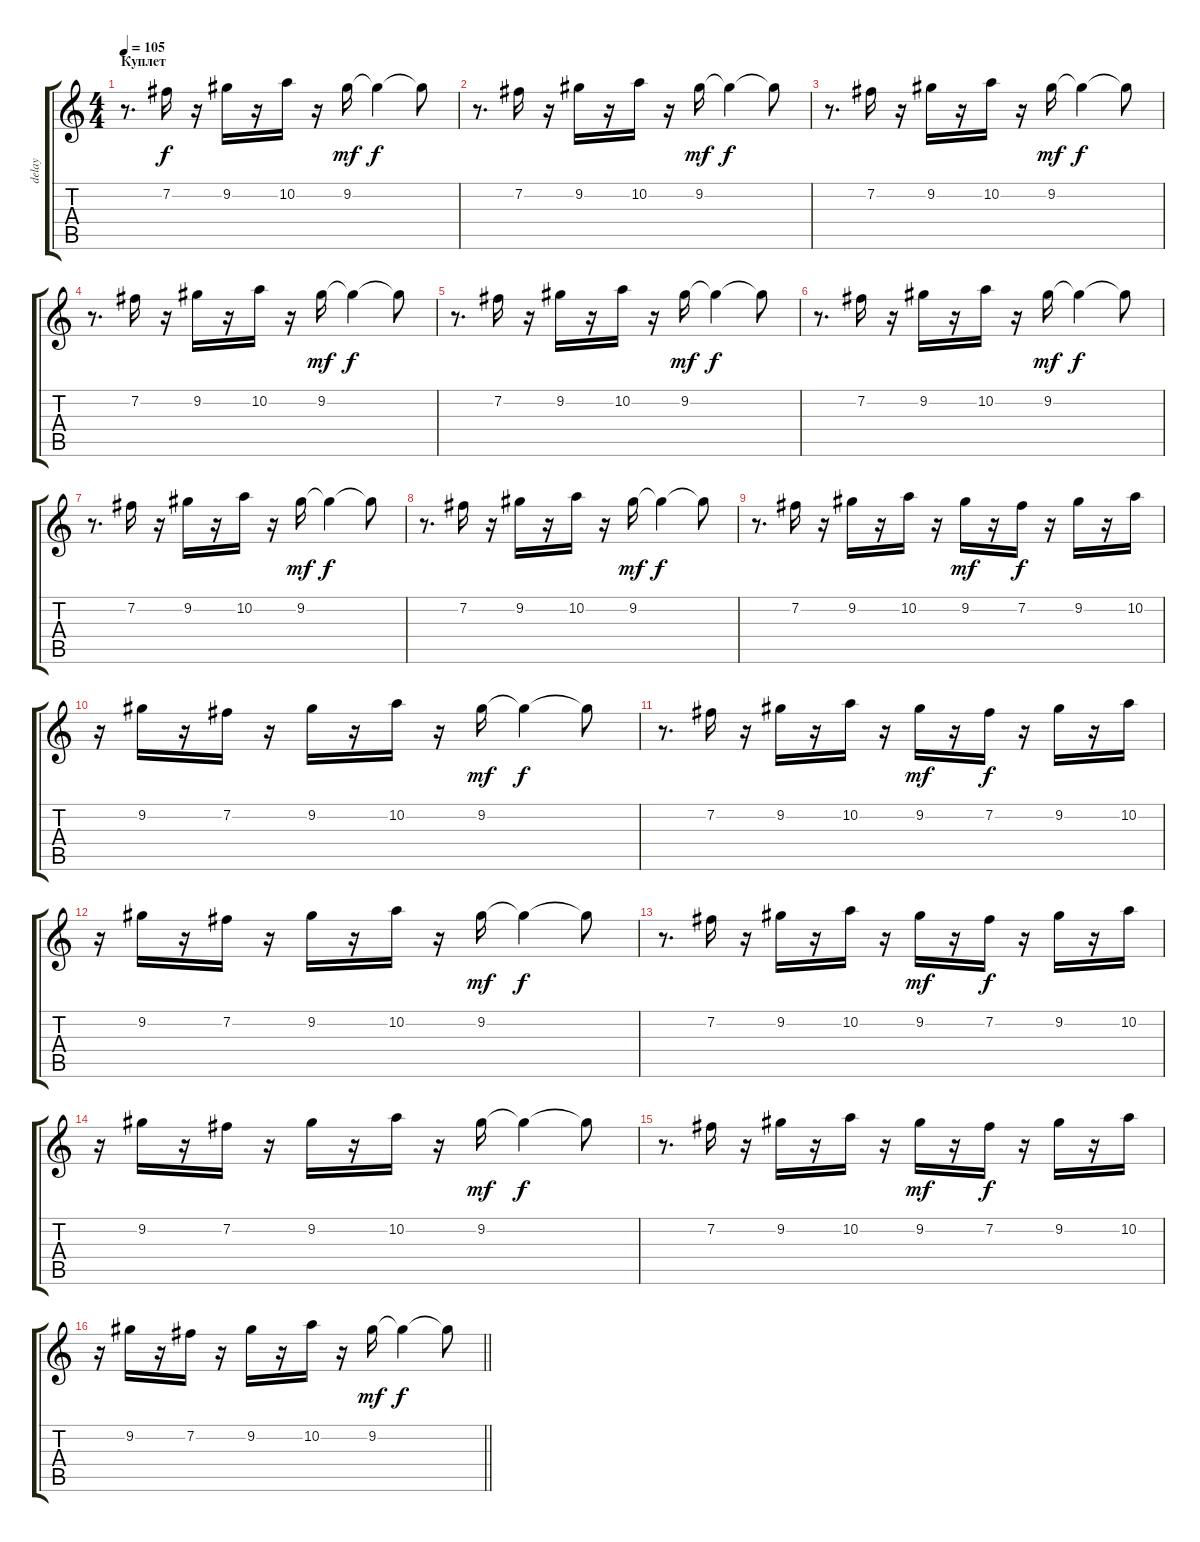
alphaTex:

\track ("delay" "delay") {instrument electricguitarjazz}
\staff {score tabs}
\tuning (E4 B3 G3 D3 A2 E2) {hide}
\ts (4 4)
\section ("" "Куплет")
\tempo 105
\clef g2
\ks c
r.8{d dy f} 7.2.16 r.16 9.2.16 r.16 10.2.16 r.16 9.2.16{dy mf} 9.2{t}.4{dy f} 9.2{t}.8 |
r.8{d} 7.2.16 r.16 9.2.16 r.16 10.2.16 r.16 9.2.16{dy mf} 9.2{t}.4{dy f} 9.2{t}.8 |
r.8{d} 7.2.16 r.16 9.2.16 r.16 10.2.16 r.16 9.2.16{dy mf} 9.2{t}.4{dy f} 9.2{t}.8 |
r.8{d} 7.2.16 r.16 9.2.16 r.16 10.2.16 r.16 9.2.16{dy mf} 9.2{t}.4{dy f} 9.2{t}.8 |
r.8{d} 7.2.16 r.16 9.2.16 r.16 10.2.16 r.16 9.2.16{dy mf} 9.2{t}.4{dy f} 9.2{t}.8 |
r.8{d} 7.2.16 r.16 9.2.16 r.16 10.2.16 r.16 9.2.16{dy mf} 9.2{t}.4{dy f} 9.2{t}.8 |
r.8{d} 7.2.16 r.16 9.2.16 r.16 10.2.16 r.16 9.2.16{dy mf} 9.2{t}.4{dy f} 9.2{t}.8 |
r.8{d} 7.2.16 r.16 9.2.16 r.16 10.2.16 r.16 9.2.16{dy mf} 9.2{t}.4{dy f} 9.2{t}.8 |
r.8{d} 7.2.16 r.16 9.2.16 r.16 10.2.16 r.16 9.2.16{dy mf} r.16 7.2.16{dy f} r.16 9.2.16 r.16 10.2.16 |
r.16 9.2.16 r.16 7.2.16 r.16 9.2.16 r.16 10.2.16 r.16 9.2.16{dy mf} 9.2{t}.4{dy f} 9.2{t}.8 |
r.8{d} 7.2.16 r.16 9.2.16 r.16 10.2.16 r.16 9.2.16{dy mf} r.16 7.2.16{dy f} r.16 9.2.16 r.16 10.2.16 |
r.16 9.2.16 r.16 7.2.16 r.16 9.2.16 r.16 10.2.16 r.16 9.2.16{dy mf} 9.2{t}.4{dy f} 9.2{t}.8 |
r.8{d} 7.2.16 r.16 9.2.16 r.16 10.2.16 r.16 9.2.16{dy mf} r.16 7.2.16{dy f} r.16 9.2.16 r.16 10.2.16 |
r.16 9.2.16 r.16 7.2.16 r.16 9.2.16 r.16 10.2.16 r.16 9.2.16{dy mf} 9.2{t}.4{dy f} 9.2{t}.8 |
r.8{d} 7.2.16 r.16 9.2.16 r.16 10.2.16 r.16 9.2.16{dy mf} r.16 7.2.16{dy f} r.16 9.2.16 r.16 10.2.16 |
\barLineRight lightlight
r.16 9.2.16 r.16 7.2.16 r.16 9.2.16 r.16 10.2.16 r.16 9.2.16{dy mf} 9.2{t}.4{dy f} 9.2{t}.8
